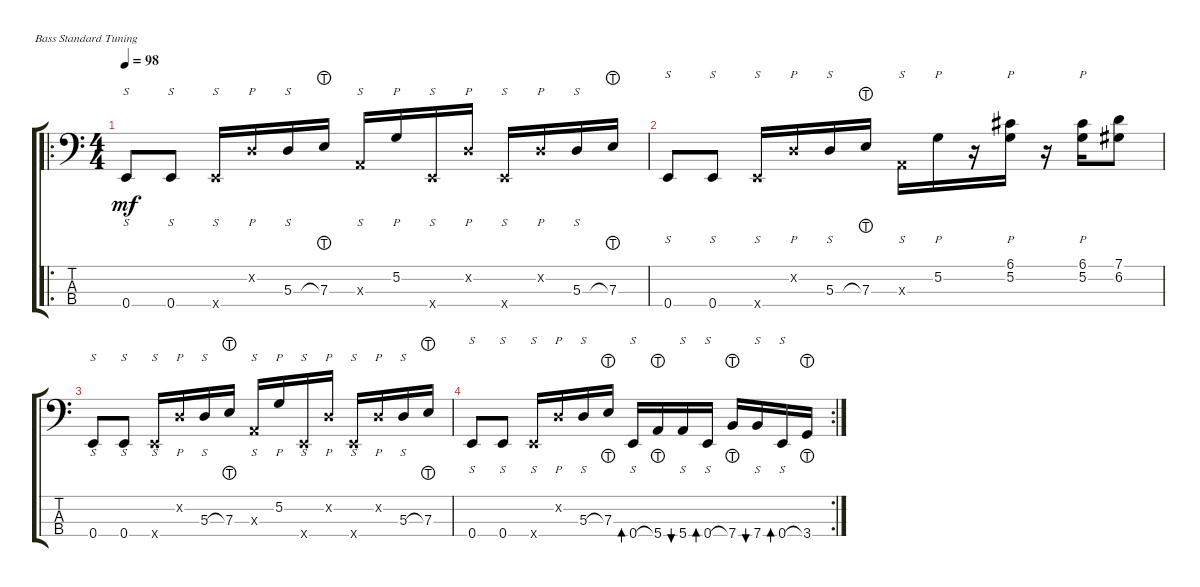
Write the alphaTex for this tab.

\defaultSystemsLayout 4
\bracketExtendMode groupsimilarinstruments
\firstSystemTrackNameOrientation horizontal
\otherSystemsTrackNameOrientation horizontal
\track "" {instrument electricbassfinger}
\staff {score tabs}
\tuning (G2 D2 A1 E1)
\ro
\ts (4 4)
\tempo 98
\clef f4
\scale
1.06936
\ks c
0.4.8{s dy mf instrument electricbassfinger} 0.4.8{s} 0.4{x}.16{s} 0.2{x}.16{p} 5.3.16{s} 7.3{lht}.16 0.3{x}.16{s} 5.2.16{p} 0.4{x}.16{s} 0.2{x}.16{p} 0.4{x}.16{s} 0.2{x}.16{p} 5.3.16{s} 7.3{lht}.16 |
\scale
0.930643 0.4.8{s} 0.4.8{s} 0.4{x}.16{s} 0.2{x}.16{p} 5.3.16{s} 7.3{lht}.16 0.3{x}.16{s} 5.2.16{p} r.16 (5.2 6.1).16{p} r.16 (5.2 6.1).16{p} (6.2 7.1).8 |
0.4.8{s} 0.4.8{s} 0.4{x}.16{s} 0.2{x}.16{p} 5.3.16{s} 7.3{lht}.16 0.3{x}.16{s} 5.2.16{p} 0.4{x}.16{s} 0.2{x}.16{p} 0.4{x}.16{s} 0.2{x}.16{p} 5.3.16{s} 7.3{lht}.16 |
\rc 2
0.4.8{s} 0.4.8{s} 0.4{x}.16{s} 0.2{x}.16{p} 5.3.16{s} 7.3{lht}.16 0.4.16{s bd 120} 5.4{lht}.16 5.4.16{s bu 120} 0.4.16{s bd 120} 7.4{lht}.16 7.4.16{s bu 120} 0.4.16{s bd 120} 3.4{lht}.16
